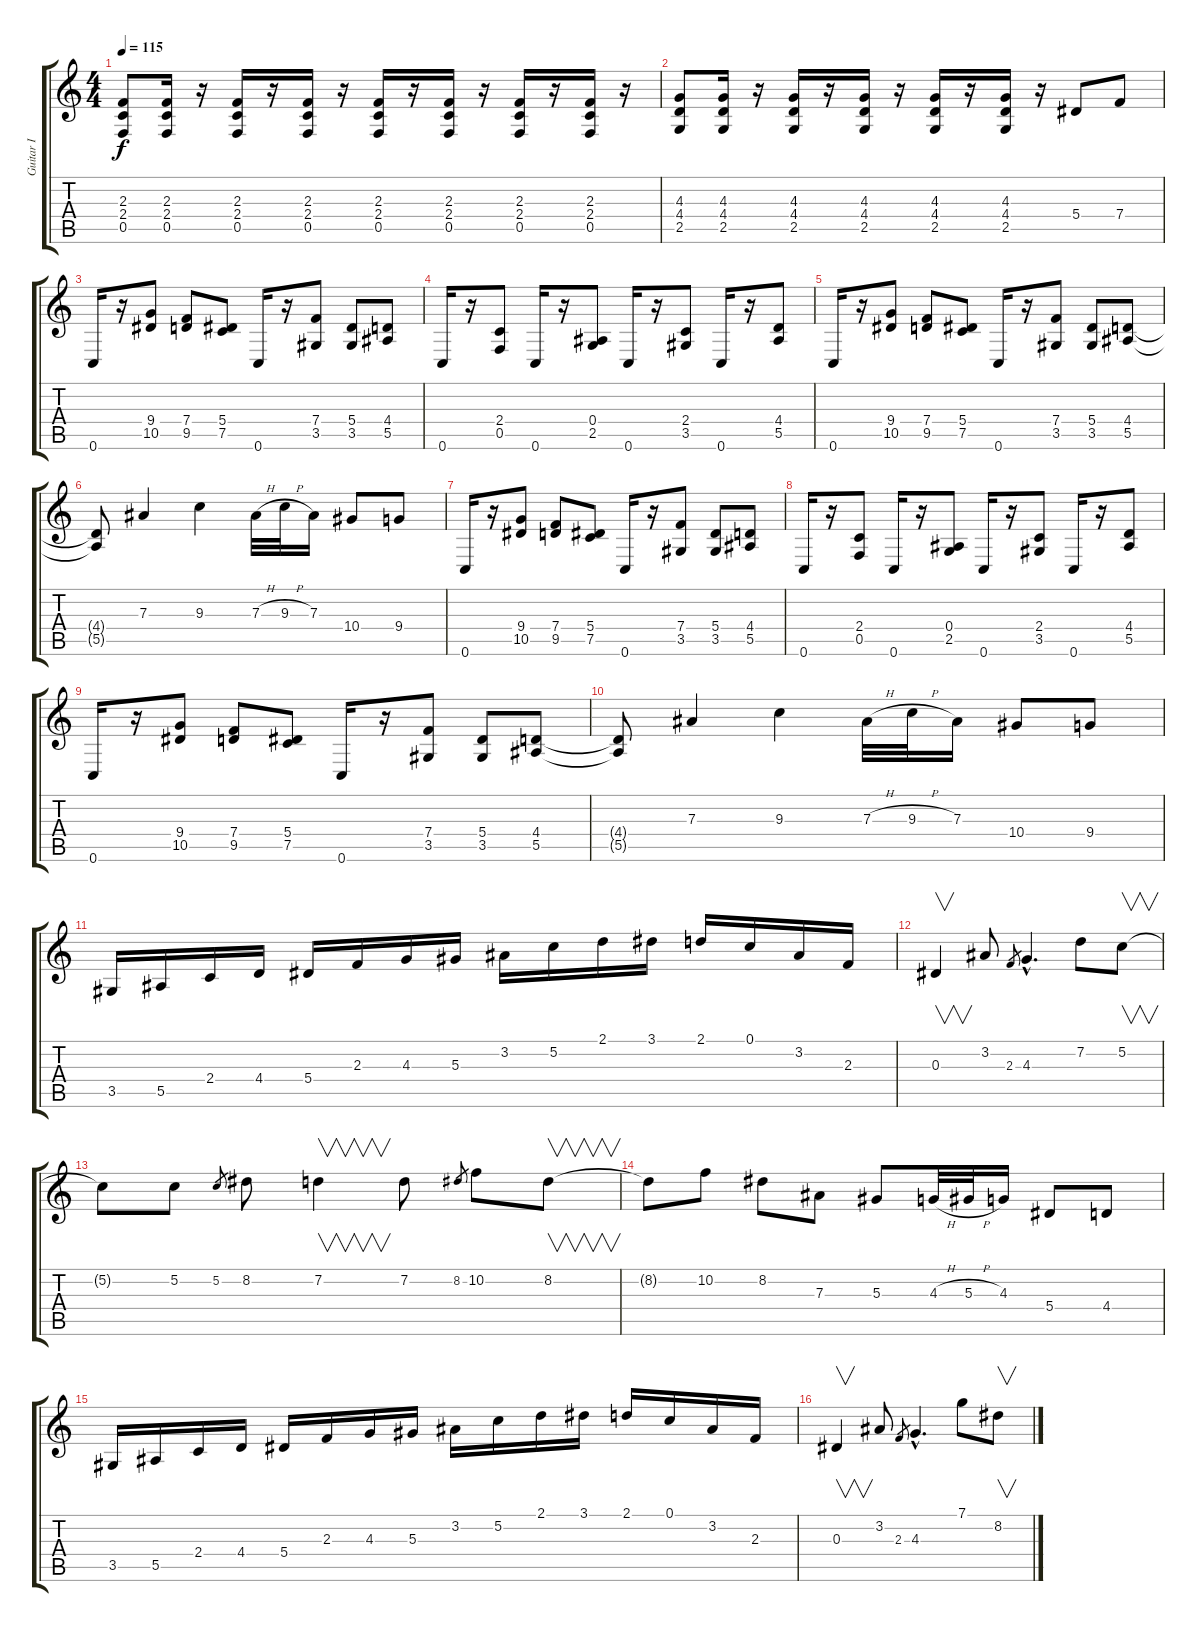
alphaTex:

\track ("Guitar I" "Guitar I") {instrument distortionguitar}
\staff {score tabs}
\tuning (C4 G3 Eb3 Bb2 F2 C2) {hide}
\ts (4 4)
\tempo 115
\clef g2
\ks c
(2.3 2.4 0.5).8{dy f} (2.3 2.4 0.5).16 r.16 (2.3 2.4 0.5).16 r.16 (2.3 2.4 0.5).16 r.16 (2.3 2.4 0.5).16 r.16 (2.3 2.4 0.5).16 r.16 (2.3 2.4 0.5).16 r.16 (2.3 2.4 0.5).16 r.16 |
(4.3 4.4 2.5).8 (4.3 4.4 2.5).16 r.16 (4.3 4.4 2.5).16 r.16 (4.3 4.4 2.5).16 r.16 (4.3 4.4 2.5).16 r.16 (4.3 4.4 2.5).16 r.16 5.4.8 7.4.8 |
0.6.16 r.16 (9.4 10.5).8 (7.4 9.5).8 (5.4 7.5).8 0.6.16 r.16 (7.4 3.5).8 (5.4 3.5).8 (4.4 5.5).8 |
0.6.16 r.16 (2.4 0.5).8 0.6.16 r.16 (0.4 2.5).8 0.6.16 r.16 (2.4 3.5).8 0.6.16 r.16 (4.4 5.5).8 |
0.6.16 r.16 (9.4 10.5).8 (7.4 9.5).8 (5.4 7.5).8 0.6.16 r.16 (7.4 3.5).8 (5.4 3.5).8 (4.4 5.5).8 |
(4.4{t} 5.5{t}).8 7.3.4 9.3.4 7.3{h}.32 9.3{h}.32 7.3.16 10.4.8 9.4.8 |
0.6.16 r.16 (9.4 10.5).8 (7.4 9.5).8 (5.4 7.5).8 0.6.16 r.16 (7.4 3.5).8 (5.4 3.5).8 (4.4 5.5).8 |
0.6.16 r.16 (2.4 0.5).8 0.6.16 r.16 (0.4 2.5).8 0.6.16 r.16 (2.4 3.5).8 0.6.16 r.16 (4.4 5.5).8 |
0.6.16 r.16 (9.4 10.5).8 (7.4 9.5).8 (5.4 7.5).8 0.6.16 r.16 (7.4 3.5).8 (5.4 3.5).8 (4.4 5.5).8 |
(4.4{t} 5.5{t}).8 7.3.4 9.3.4 7.3{h}.32 9.3{h}.32 7.3.16 10.4.8 9.4.8 |
3.5.16 5.5.16 2.4.16 4.4.16 5.4.16 2.3.16 4.3.16 5.3.16 3.2.16 5.2.16 2.1.16 3.1.16 2.1.16 0.1.16 3.2.16 2.3.16 |
0.3.4{v} 3.2.8 2.3.8{gr} 4.3{hac}.4{d} 7.2.8 5.2.8{v} |
5.2{t}.8 5.2.8 5.2.8{gr} 8.2.8 7.2.4{v} 7.2.8 8.2.8{gr} 10.2.8 8.2.8{v} |
8.2{t}.8 10.2.8 8.2.8 7.3.8 5.3.8 4.3{h}.32 5.3{h}.32 4.3.16 5.4.8 4.4.8 |
3.5.16 5.5.16 2.4.16 4.4.16 5.4.16 2.3.16 4.3.16 5.3.16 3.2.16 5.2.16 2.1.16 3.1.16 2.1.16 0.1.16 3.2.16 2.3.16 |
0.3.4{v} 3.2.8 2.3.8{gr} 4.3{hac}.4{d} 7.1.8 8.2.8{v}
